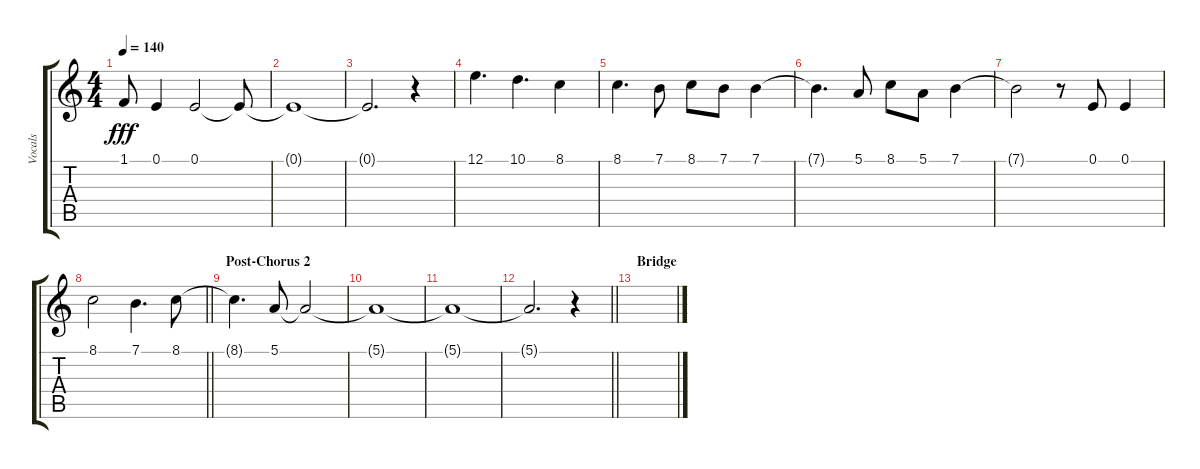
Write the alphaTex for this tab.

\track ("Vocals" "Vocals") {instrument choiraahs}
\staff {score tabs}
\tuning (E4 B3 G3 D3 A2 E2) {hide}
\ts (4 4)
\tempo 140
\clef g2
\ks c
1.1{t}.8{dy fff} 0.1.4 0.1.2 0.1{t}.8 |
0.1{t}.1 |
0.1{t}.2{d} r.4 |
12.1.4{d} 10.1.4{d} 8.1.4 |
8.1.4{d} 7.1.8 8.1.8 7.1.8 7.1.4 |
7.1{t}.4{d} 5.1.8 8.1.8 5.1.8 7.1.4 |
7.1{t}.2 r.8 0.1.8 0.1.4 |
\barLineRight lightlight
8.1.2 7.1.4{d} 8.1.8 |
\section ("" "Post-Chorus 2")
8.1{t}.4{d} 5.1.8 5.1{t}.2 |
5.1{t}.1 |
5.1{t}.1 |
\barLineRight lightlight
5.1{t}.2{d} r.4 |
\section ("" "Bridge")
